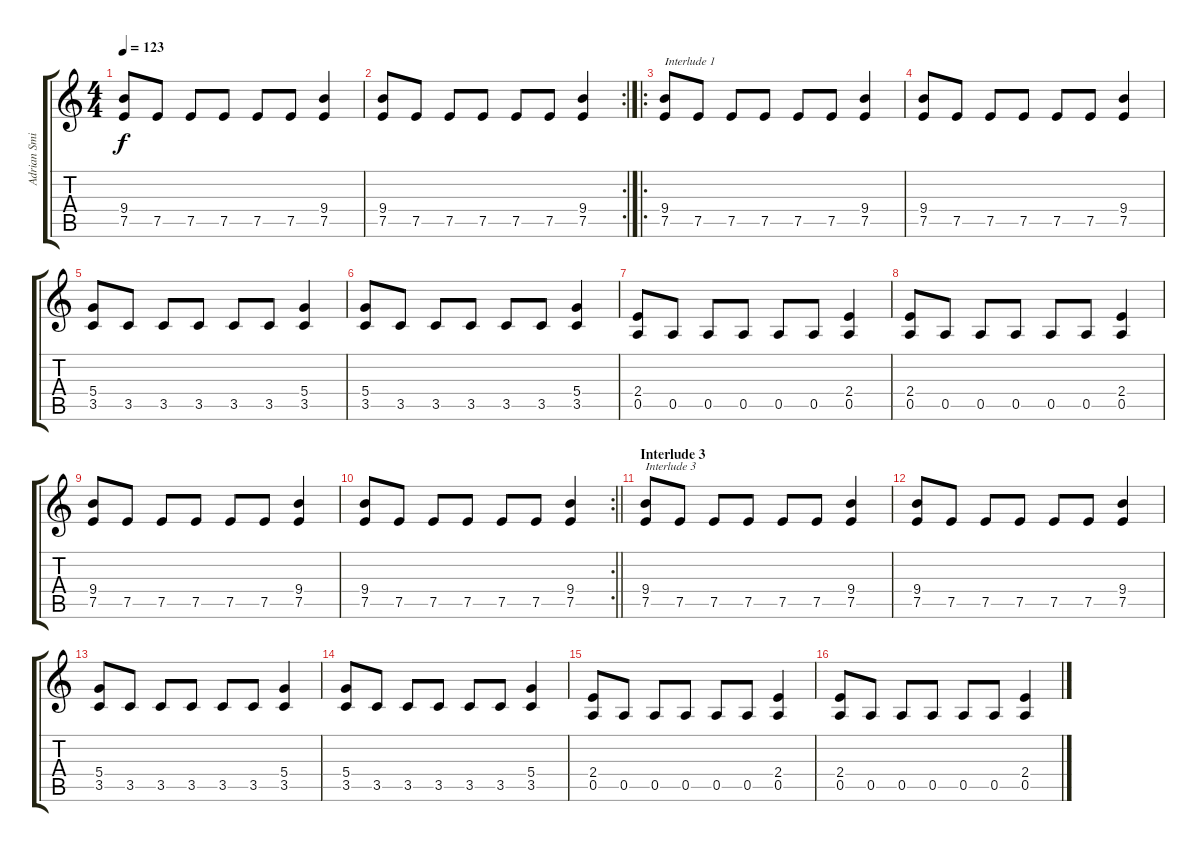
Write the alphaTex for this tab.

\track ("Adrian Smith" "Adrian Smi") {instrument overdrivenguitar}
\staff {score tabs}
\tuning (E4 B3 G3 D3 A2 E2) {hide}
\ts (4 4)
\tempo 123
\clef g2
\ks c
(9.4 7.5).8{dy f} 7.5.8 7.5.8 7.5.8 7.5.8 7.5.8 (9.4 7.5).4 |
\rc 2
(9.4 7.5).8 7.5.8 7.5.8 7.5.8 7.5.8 7.5.8 (9.4 7.5).4 |
\ro
(9.4 7.5).8{txt "Interlude 1"} 7.5.8 7.5.8 7.5.8 7.5.8 7.5.8 (9.4 7.5).4 |
(9.4 7.5).8 7.5.8 7.5.8 7.5.8 7.5.8 7.5.8 (9.4 7.5).4 |
(5.4 3.5).8 3.5.8 3.5.8 3.5.8 3.5.8 3.5.8 (5.4 3.5).4 |
(5.4 3.5).8 3.5.8 3.5.8 3.5.8 3.5.8 3.5.8 (5.4 3.5).4 |
(2.4 0.5).8 0.5.8 0.5.8 0.5.8 0.5.8 0.5.8 (2.4 0.5).4 |
(2.4 0.5).8 0.5.8 0.5.8 0.5.8 0.5.8 0.5.8 (2.4 0.5).4 |
(9.4 7.5).8 7.5.8 7.5.8 7.5.8 7.5.8 7.5.8 (9.4 7.5).4 |
\rc 2
\barLineRight lightlight
(9.4 7.5).8 7.5.8 7.5.8 7.5.8 7.5.8 7.5.8 (9.4 7.5).4 |
\section ("" "Interlude 3")
(9.4 7.5).8{txt "Interlude 3"} 7.5.8 7.5.8 7.5.8 7.5.8 7.5.8 (9.4 7.5).4 |
(9.4 7.5).8 7.5.8 7.5.8 7.5.8 7.5.8 7.5.8 (9.4 7.5).4 |
(5.4 3.5).8 3.5.8 3.5.8 3.5.8 3.5.8 3.5.8 (5.4 3.5).4 |
(5.4 3.5).8 3.5.8 3.5.8 3.5.8 3.5.8 3.5.8 (5.4 3.5).4 |
(2.4 0.5).8 0.5.8 0.5.8 0.5.8 0.5.8 0.5.8 (2.4 0.5).4 |
(2.4 0.5).8 0.5.8 0.5.8 0.5.8 0.5.8 0.5.8 (2.4 0.5).4
